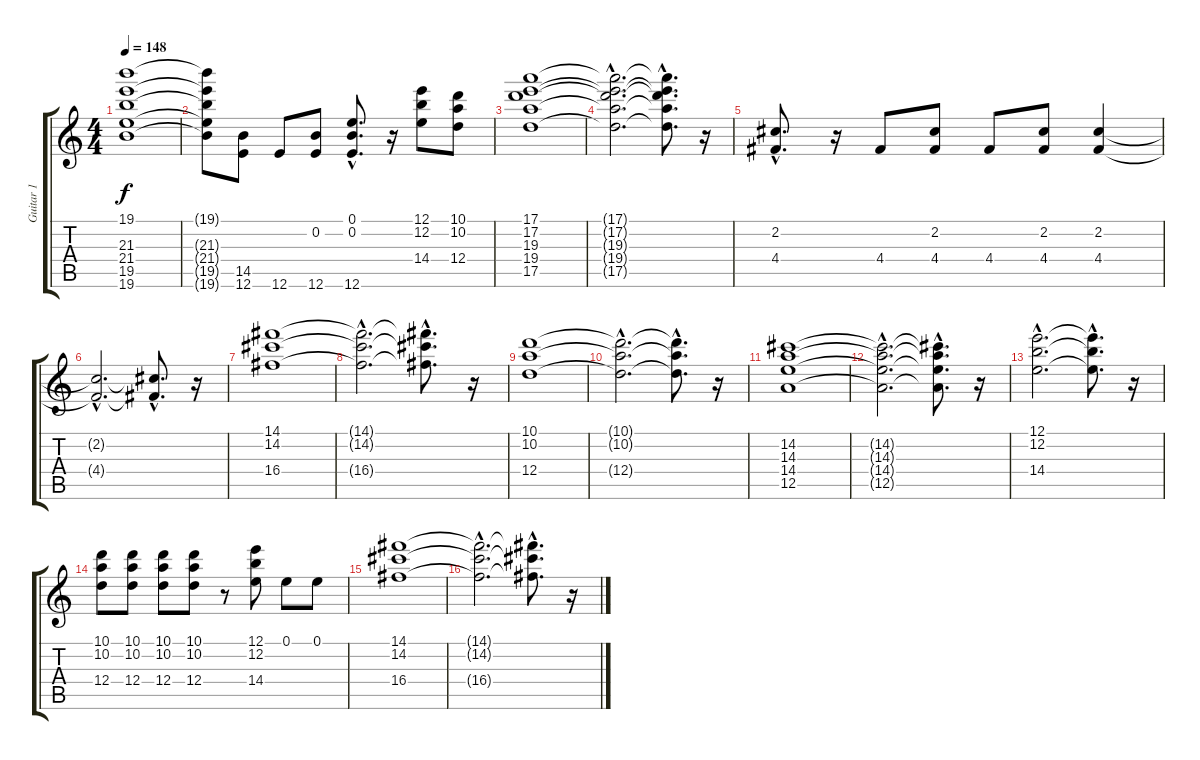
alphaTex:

\track ("Guitar 1" "Guitar 1") {instrument overdrivenguitar}
\staff {score tabs}
\tuning (E4 B3 G3 D3 A2 E2) {hide}
\ts (4 4)
\tempo 148
\clef g2
\ks c
(19.1 21.3 21.4 19.5 19.6).1{dy f} |
(19.1{t} 21.3{t} 21.4{t} 19.5{t} 19.6{t}).8 (14.5 12.6).8 12.6.8 (0.2 12.6).8 (0.1{hac} 0.2{hac} 12.6{hac}).8{d} r.16 (12.1 12.2 14.4).8 (10.1 10.2 12.4).8 |
(17.1 17.2 19.3 19.4 17.5).1 |
(17.1{hac t} 17.2{hac t} 19.3{hac t} 19.4{hac t} 17.5{hac t}).2{d} (17.1{hac t} 17.2{hac t} 19.3{hac t} 19.4{hac t} 17.5{hac t}).8{d} r.16 |
(2.2{hac} 4.4{hac}).8{d} r.16 4.4.8 (2.2 4.4).8 4.4.8 (2.2 4.4).8 (2.2 4.4).4 |
(2.2{hac t} 4.4{hac t}).2{d} (2.2{hac t} 4.4{hac t}).8{d} r.16 |
(14.1 14.2 16.4).1 |
(14.1{hac t} 14.2{hac t} 16.4{hac t}).2{d} (14.1{hac t} 14.2{hac t} 16.4{hac t}).8{d} r.16 |
(10.1 10.2 12.4).1 |
(10.1{hac t} 10.2{hac t} 12.4{hac t}).2{d} (10.1{hac t} 10.2{hac t} 12.4{hac t}).8{d} r.16 |
(14.2 14.3 14.4 12.5).1 |
(14.2{hac t} 14.3{hac t} 14.4{hac t} 12.5{hac t}).2{d} (14.2{hac t} 14.3{hac t} 14.4{hac t} 12.5{hac t}).8{d} r.16 |
(12.1{hac} 12.2{hac} 14.4{hac}).2{d} (12.1{hac t} 12.2{hac t} 14.4{hac t}).8{d} r.16 |
(10.1 10.2 12.4).8 (10.1 10.2 12.4).8 (10.1 10.2 12.4).8 (10.1 10.2 12.4).8 r.8 (12.1 12.2 14.4).8 0.1.8 0.1.8 |
(14.1 14.2 16.4).1 |
(14.1{hac t} 14.2{hac t} 16.4{hac t}).2{d} (14.1{hac t} 14.2{hac t} 16.4{hac t}).8{d} r.16
